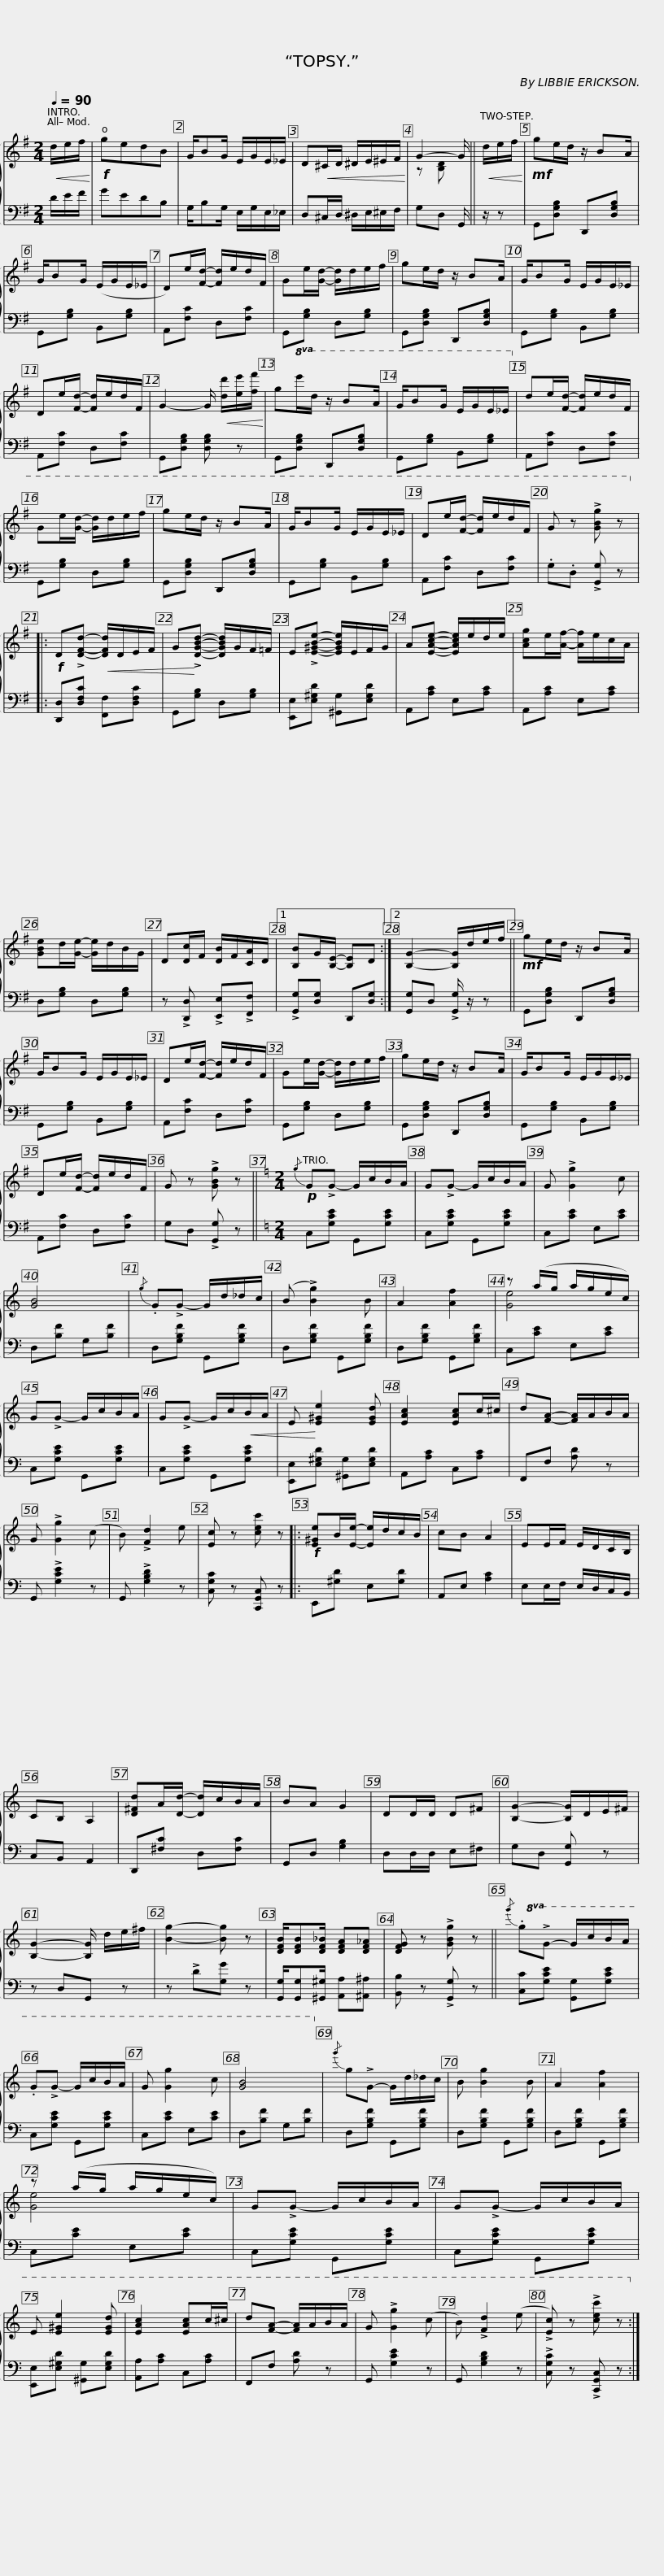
X:1
%%score { ( 1 3 ) | 2 }
L:1/8
Q:1/4=90
M:2/4
I:linebreak $
K:G
V:1 treble
V:3 treble
V:2 bass
V:1
!<(! d/e/f/!<)! |!f! gedB | G/BG/ E/G/E/_E/ | D!<(!^C/D/ ^D/E/^E/F/!<)! | G2- G/ ||$ %5
!<(! d/e/f/!<)! |!mf! ge/d/ z/ BA/ | G/BG/ (E/G/E/_E/ | D)e/[Fd]/- [Fd]/e/d/F/ | Ge/[Gd]/- [Gd]/d/e/f/ | %10
 ge/d/ z/ BA/ |$ G/BG/ E/G/E/_E/ | De/[Fd]/- [Fd]/e/d/F/ | G2- G/!<(! [dd']/[ee']/[ff']/!<)! | g!8va(!e'/d'/ z/ ba/ | %15
 g/bg/ e/g/e/_e/!8va)! |$!8va(! de'/[fd']/- [fd']/e'/d'/f/ | ge'/[gd']/- [gd']/d'/e'/f'/ | g'e'/d'/ z/ ba/ | g/bg/ e/g/e/_e/ | %20
 de'/[fd']/- [fd']/e'/d'/f/ | g z !>![gbg'] z!8va)! |:$!f! D!>![DFd]-!<(! [DFd]/D/E/F/ | G!<)!!>![DGBd]- [DGBd]/G/F/=F/ | E!>![E^GBe]- [EGBe]/E/F/G/ | %25
 A[EAce]- [EAce]/e/d/e/ | [Acg]e/[Af]/- [Af]/e/c/A/ |$ [GBe]d/[Ge]/- [Ge]/d/B/G/ | D[Dc]/F/ [DB]/F/[CA]/D/ |1 [B,B]G/[B,E]/- [B,E]D :|2 %30
 [B,G]2- [B,G]/d/e/f/ ||!mf! ge/d/ z/ BA/ | G/BG/ E/G/E/_E/ |$ De/[Fd]/- [Fd]/e/d/F/ | Ge/[Gd]/- [Gd]/d/e/f/ | %35
 ge/d/ z/ BA/ | G/BG/ E/G/E/_E/ | De/[Fd]/- [Fd]/e/d/F/ | G z !>![GBg] z ||$[K:C][M:2/4]!p!{/g} G!>!G- G/c/B/A/ | %40
 G!>!G- G/c/B/A/ | G !>![Gg]2 c | [GB]4 |{/g} .G!>!G- G/d/_d/c/ | (B !>![Bg]2) B |$ %45
 A2 [Af]2 | z (a/g/ a/g/e/c/) | G!>!G- G/c/B/A/ | G!>!G- G/c/!<(!B/A/ | E!<)! [E^Ge]2 [EGd] | %50
 [EAc]2 [EAc]c/^c/ |$ d[FA]- [FA]/A/B/A/ | G !>![Gg]2 (c | B) !>![Fd]2 e | [Ec] z [cec'] z |: %55
!f! [E^Ge]B/[Ee]/- [Ee]/d/c/B/ | cB A2 | EE/F/ E/D/C/B,/ |$ CB, A,2 | [D^Fd]A/[Dd]/- [Dd]/c/B/A/ | %60
 BA G2 | DD/D/ D^F | [B,G]2- [B,G]/D/E/^F/ | [B,G]2- [B,G]/ d/e/^f/ | [Bg]2- [Bg] z |$ %65
 [DFB]/[DFB][DF_B]/ [DFA][DF_A] | [DFG] z !>![GBg] z ||!8va(!{/g'} .g!>!g- g/c'/b/a/ | .g!>!g- g/c'/b/a/ | g [gg']2 c' | %70
 [gb]4!8va)! |$!8va(!{/g'} g!>!g- g/d'/_d'/c'/ | b [bg']2 b | a2 [af']2 | z (a'/g'/ a'/g'/e'/c'/) | %75
 g!>!g- g/c'/b/a/ | g!>!g- g/c'/b/a/ |$ e [e^ge']2 [egd'] | [eac']2 [eac']c'/^c'/ | d'[fa]- [fa]/a/b/a/ | %80
 g !>![gg']2 (c' | b) !>![fd']2 (e' | !>![ec']) z !>![c'e'c''] z!8va)! :| %83
V:2
 D/E/F/ | GEDB, | G,/B,G,/ E,/G,/E,/_E,/ | D,^C,/D,/ ^D,/E,/^E,/F,/ | G,D, G,,/ ||$ %5
 z/ z | G,,[D,G,B,] D,,[D,G,B,] | G,,[G,B,] B,,[G,B,] | A,,[F,C] D,[F,C] | G,,[G,B,] D,[G,B,] | %10
 G,,[D,G,B,] D,,[D,G,B,] |$ G,,[G,B,] B,,[G,B,] | A,,[F,C] D,[F,C] | G,,[D,G,B,] [D,G,B,] z | G,,[D,G,B,] D,,[D,G,B,] | %15
 G,,[G,B,] B,,[G,B,] |$ A,,[F,C] D,[F,C] | G,,[G,B,] D,[G,B,] | G,,[D,G,B,] D,,[D,G,B,] | G,,[G,B,] B,,[G,B,] | %20
 A,,[F,C] D,[F,C] | .G,.D, !>![G,,G,] z |:$ [D,,D,][D,F,C] [F,,F,][D,F,C] | G,,[G,B,] D,[G,B,] | [E,,E,][E,^G,D] [^G,,G,][E,G,D] | %25
 A,,[A,C] E,[A,C] | A,,[A,C] E,[A,C] |$ D,[G,B,] D,[G,B,] | z !>![D,,D,] !>![E,,E,]!>![F,,F,] |1 !>![G,,G,][D,G,] D,,[D,G,] :|2 %30
 [G,,G,]D, !>![G,,G,]/ z/ z || G,,[D,G,B,] D,,[D,G,B,] | G,,[G,B,] B,,[G,B,] |$ A,,[F,C] D,[F,C] | G,,[G,B,] D,[G,B,] | %35
 G,,[D,G,B,] D,,[D,G,B,] | G,,[G,B,] B,,[G,B,] | A,,[F,C] D,[F,C] | G,D, !>![G,,G,] z ||$[K:C][M:2/4] C,[G,CE] G,,[G,CE] | %40
 C,[G,CE] G,,[G,CE] | C,[CE] E,[CE] | D,[B,F] G,[B,F] | D,[G,B,F] G,,[G,B,F] | D,[G,B,F] G,,[G,B,F] |$ %45
 D,[G,B,F] G,,[G,B,F] | C,[CE] E,[CE] | C,[G,CE] G,,[G,CE] | C,[G,CE] G,,[G,CE] | [E,,E,][E,^G,D] [^G,,G,][E,G,D] | %50
 A,,[A,C] C,[A,C] |$ F,,F, [A,D] z | G,, !>![G,CE]2 z | G,, !>![G,B,D]2 z | [C,G,C] z [C,,G,,C,] z |: %55
 E,,[^G,D] E,[G,D] | A,,E, [A,C]2 | E,E,/F,/ E,/D,/C,/B,,/ |$ C,B,, A,,2 | D,,[^F,C] D,[F,C] | %60
 G,,D, [G,B,]2 | D,D,/D,/ E,^F, | G,D, [G,,G,] z | z D,G,, z | z !>!D[G,G] z |$ %65
 [G,,G,]/[G,,G,][^G,,^G,]/ [A,,A,][^A,,^A,] | [B,,B,] z !>![G,,G,] z || [C,C][G,CE] [G,,G,][G,CE] | C,[G,CE] G,,[G,CE] | C,[CE] E,[CE] | %70
 D,[B,F] G,[B,F] |$ D,[G,B,F] G,,[G,B,F] | D,[G,B,F] G,,[G,B,F] | D,[G,B,F] G,,[G,B,F] | C,[CE] E,[CE] | %75
 C,[G,CE] G,,[G,CE] | C,[G,CE] G,,[G,CE] |$ [E,,E,][E,^G,D] [^G,,G,][E,G,D] | [A,,A,][A,C] C,[A,C] | F,,F, [A,D] z | %80
 G,, [G,CE]2 z | G,, [G,B,D]2 z | !>![C,G,C] z !>![C,,G,,C,] z :| %83
V:3
 x3/2 | x4 | x4 | x4 | z [B,D] x/ ||$ %5
 x3/2 | x4 | x4 | x4 | x4 | %10
 x4 |$ x4 | x4 | x4 | x!8va(! x3 | %15
 x4!8va)! |$!8va(! x4 | x4 | x4 | x4 | %20
 x4 | x4!8va)! |:$ x4 | x4 | x4 | %25
 x4 | x4 |$ x4 | x4 |1 x4 :|2 %30
 x4 || x4 | x4 |$ x4 | x4 | %35
 x4 | x4 | x4 | x4 ||$[K:C][M:2/4] x4 | %40
 x4 | x4 | x4 | x4 | x4 |$ %45
 x4 | [Ge]4 | x4 | x4 | x4 | %50
 x4 |$ x4 | x4 | x4 | x4 |: %55
 x4 | x4 | x4 |$ x4 | x4 | %60
 x4 | x4 | x4 | x4 | x4 |$ %65
 x4 | x4 ||!8va(! x4 | x4 | x4 | %70
 x4!8va)! |$!8va(! x4 | x4 | x4 | [ge']4 | %75
 x4 | x4 |$ x4 | x4 | x4 | %80
 x4 | x4 | x4!8va)! :| %83
